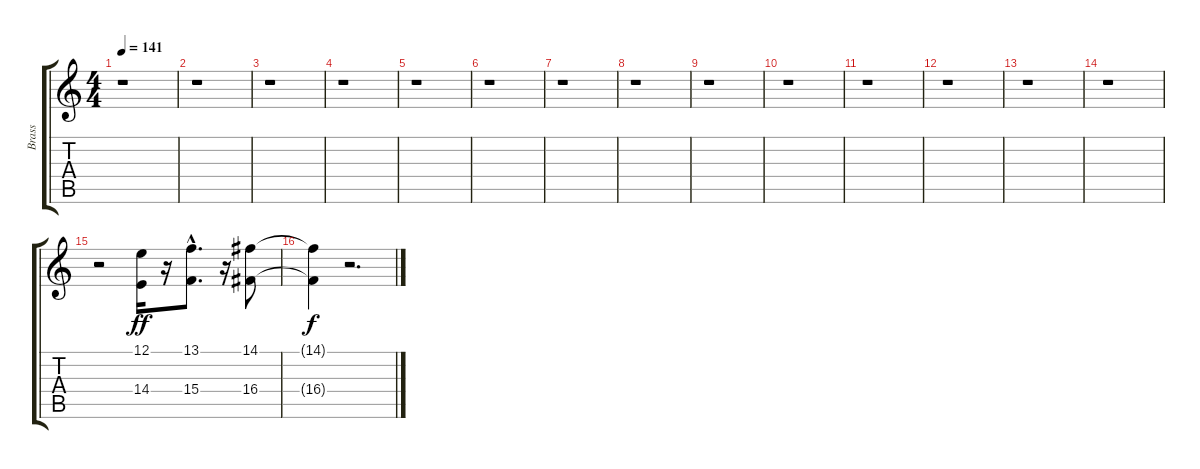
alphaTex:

\track ("Brass" "Brass") {instrument brasssection}
\staff {score tabs}
\tuning (E4 B3 G3 D3 A2 E2) {hide}
\ts (4 4)
\tempo 141
\clef g2
\ks c
r.1{dy ff} |
r.1 |
r.1 |
r.1 |
r.1 |
r.1 |
r.1 |
r.1 |
r.1 |
r.1 |
r.1 |
r.1 |
r.1 |
r.1 |
r.2 (12.1 14.4).16 r.16 (13.1{hac} 15.4{hac}).8{d} r.16 (14.1 16.4).8 |
(14.1{t} 16.4{t}).4{dy f} r.2{d}
